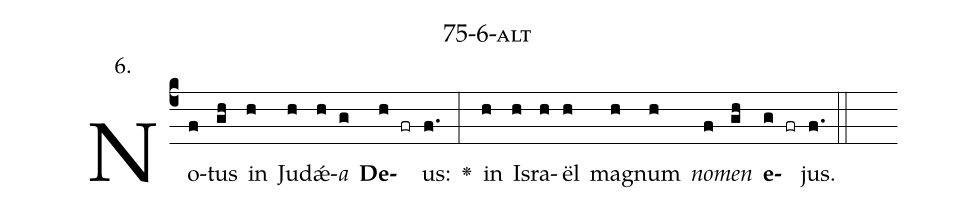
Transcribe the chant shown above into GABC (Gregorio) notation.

name: 75-6-alt;
annotation: 6.;
%%
(c4)No(f)tus(gh) in(h) Ju(h)dǽ(h)<i>a</i>(g) <b>De</b>(h fr)us:(f.) <v>\greheightstar</v>(:) in(h) Is(h)ra(h)ël(h) ma(h)gnum(h) <i>no</i>(f)<i>men</i>(gh) <b>e</b>(g fr)jus.(f.) (::)


%E(h) u(h) o(f) u(gh) a(g) e.(f.) (::)
